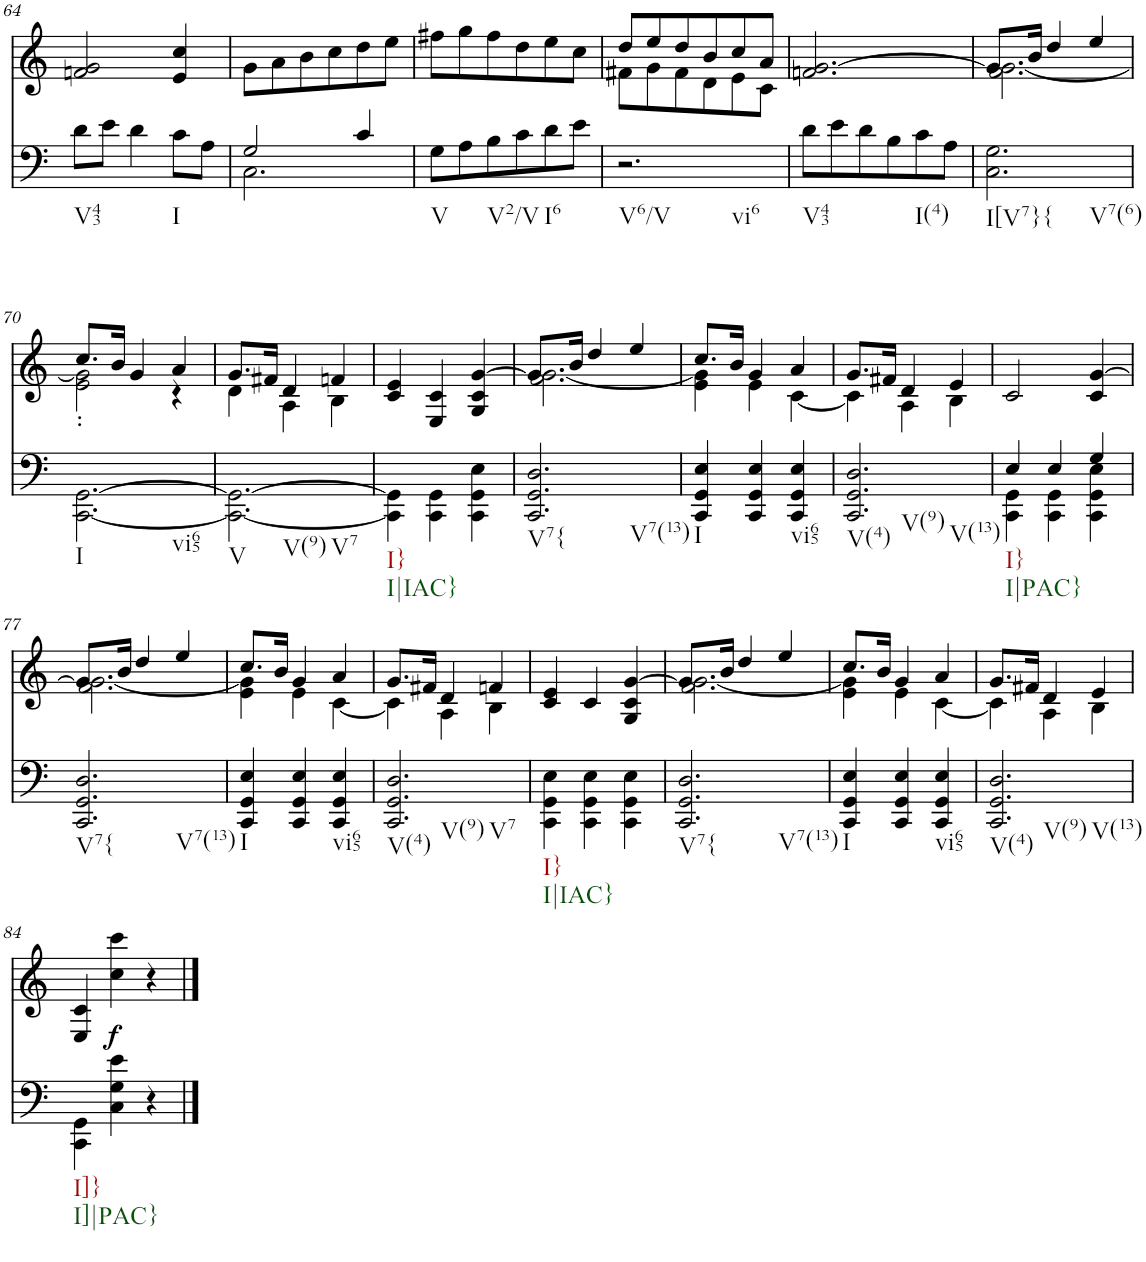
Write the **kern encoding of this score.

**kern	**kern	**dynam
*part2	*part1	*part1
*staff2	*staff1	*staff1
*I"piano	*I"piano	*
*I'Pno	*I'Pno	*
!!LO:PB:g=z
*clefF4	*clefG2	*
*k[]	*k[]	*
*M3/4	*M3/4	*
=64	=64	=64
!LO:TX:b:t=V43	!	!
8d\L	2fn/ 2g/	.
8e\J	.	.
4d\	.	.
!LO:TX:b:t=I	!	!
8c\L	4e/ 4cc/	.
8A\J	.	.
=65	=65	=65
*^	*	*
2G/	2.C\	8g\L	.
.	.	8a\	.
.	.	8b\	.
.	.	8cc\	.
4c/	.	8dd\	.
.	.	8ee\J	.
*v	*v	*	*
=66	=66	=66
!LO:TX:b:t=V	!	!
8G\L	8ff#X\L	.
8A\	8gg\	.
!LO:TX:b:t=V2/V	!	!
8B\	8ff#\	.
8c\	8dd\	.
!LO:TX:b:t=I6	!	!
8d\	8ee\	.
8e\J	8cc\J	.
=67	=67	=67
*	*^	*
!LO:TX:b:t=V6/V	!	!	!
!LO:TX:b:t=vi6	!	!	!
2.r	8dd/L	8f#X\L	.
.	8ee/	8g\	.
.	8dd/	8f#\	.
.	8b/	8d\	.
.	8cc/	8e\	.
.	8a/J	8c\J	.
=68	=68	=68	=68
!LO:TX:b:t=V43	!	!	!
*	*v	*v	*
8d\L	2.fn/ [2.g/	.
8e\	.	.
8d\	.	.
8B\	.	.
!LO:TX:b:t=I(4)	!	!
8c\	.	.
8A\J	.	.
=69	=69	=69
*	*^	*
!LO:TX:b:t=I[V7}{	!	!	!
!LO:TX:b:t=V7(6)	!	!	!
2.C\ 2.G\	8.g/L]	2.f\ [2.g\	.
.	16b/Jk	.	.
.	4dd/	.	.
.	4ee/	.	.
!!LO:LB:g=z	!!
=70	=70	=70	=70
!LO:TX:b:t=I	!	!	!
!LO:TX:b:t=vi65	!	!	!
[2.CC\ [2.GG\	8.cc/L	2e\' 2g\]'	.
.	16b/Jk	.	.
.	4g/	.	.
.	4a/	4r	.
=71	=71	=71	=71
!LO:TX:b:t=V	!	!	!
!LO:TX:b:t=V(9)	!	!	!
!LO:TX:b:t=V7	!	!	!
2.CC\_ 2.GG\_	8.g/L	4d\	.
.	16f#X/Jk	.	.
.	4d/	4A\	.
.	4fn/	4B\	.
=72	=72	=72	=72
!LO:TX:b:t=I}	!	!	!
!LO:TX:b:t=I|IAC}	!	!	!
*	*v	*v	*
4CC\] 4GG\]	4c/ 4e/	.
4CC\ 4GG\	4E/ 4c/	.
4CC\ 4GG\ 4E\	4G/ 4c/ [4g/	.
=73	=73	=73
*	*^	*
!LO:TX:b:t=V7{	!	!	!
!LO:TX:b:t=V7(13)	!	!	!
2.CC/ 2.GG/ 2.D/	8.g/L]	2.f\ [2.g\	.
.	16b/Jk	.	.
.	4dd/	.	.
.	4ee/	.	.
=74	=74	=74	=74
!LO:TX:b:t=I	!	!	!
4CC/ 4GG/ 4E/	8.cc/L	4e\ 4g\]	.
.	16b/Jk	.	.
4CC/ 4GG/ 4E/	4g/	4e\	.
!LO:TX:b:t=vi65	!	!	!
4CC/ 4GG/ 4E/	4a/	[4c\	.
=75	=75	=75	=75
!LO:TX:b:t=V(4)	!	!	!
!LO:TX:b:t=V(9)	!	!	!
!LO:TX:b:t=V(13)	!	!	!
2.CC/ 2.GG/ 2.D/	8.g/L	4c\]	.
.	16f#X/Jk	.	.
.	4d/	4A\	.
.	4e/	4B\	.
=76	=76	=76	=76
*^	*	*	*
!LO:TX:b:t=I}	!	!	!	!
!LO:TX:b:t=I|PAC}	!	!	!	!
*	*	*v	*v	*
4E/	4CC\ 4GG\	2c/	.
4E/	4CC\ 4GG\	.	.
4G/	4CC\ 4GG\ 4E\	4c/ [4g/	.
!!LO:LB:g=z
=77	=77	=77	=77
*	*	*^	*
!LO:TX:b:t=V7{	!	!	!	!
!LO:TX:b:t=V7(13)	!	!	!	!
*v	*v	*	*	*
2.CC/ 2.GG/ 2.D/	8.g/L]	2.f\ [2.g\	.
.	16b/Jk	.	.
.	4dd/	.	.
.	4ee/	.	.
=78	=78	=78	=78
!LO:TX:b:t=I	!	!	!
4CC/ 4GG/ 4E/	8.cc/L	4e\ 4g\]	.
.	16b/Jk	.	.
4CC/ 4GG/ 4E/	4g/	4e\	.
!LO:TX:b:t=vi65	!	!	!
4CC/ 4GG/ 4E/	4a/	[4c\	.
=79	=79	=79	=79
!LO:TX:b:t=V(4)	!	!	!
!LO:TX:b:t=V(9)	!	!	!
!LO:TX:b:t=V7	!	!	!
2.CC/ 2.GG/ 2.D/	8.g/L	4c\]	.
.	16f#X/Jk	.	.
.	4d/	4A\	.
.	4fn/	4B\	.
=80	=80	=80	=80
!LO:TX:b:t=I}	!	!	!
!LO:TX:b:t=I|IAC}	!	!	!
*	*v	*v	*
4CC\ 4GG\ 4E\	4c/ 4e/	.
4CC\ 4GG\ 4E\	4c/	.
4CC\ 4GG\ 4E\	4G/ 4c/ [4g/	.
=81	=81	=81
*	*^	*
!LO:TX:b:t=V7{	!	!	!
!LO:TX:b:t=V7(13)	!	!	!
2.CC/ 2.GG/ 2.D/	8.g/L]	2.f\ [2.g\	.
.	16b/Jk	.	.
.	4dd/	.	.
.	4ee/	.	.
=82	=82	=82	=82
!LO:TX:b:t=I	!	!	!
4CC/ 4GG/ 4E/	8.cc/L	4e\ 4g\]	.
.	16b/Jk	.	.
4CC/ 4GG/ 4E/	4g/	4e\	.
!LO:TX:b:t=vi65	!	!	!
4CC/ 4GG/ 4E/	4a/	[4c\	.
=83	=83	=83	=83
!LO:TX:b:t=V(4)	!	!	!
!LO:TX:b:t=V(9)	!	!	!
!LO:TX:b:t=V(13)	!	!	!
2.CC/ 2.GG/ 2.D/	8.g/L	4c\]	.
.	16f#X/Jk	.	.
.	4d/	4A\	.
.	4e/	4B\	.
!!LO:LB:g=z
=84	=84	=84	=84
!LO:TX:b:t=I]}	!	!	!
!LO:TX:b:t=I]|PAC}	!	!	!
*	*v	*v	*
4CC\ 4GG\	4E/ 4c/	.
!	!	!LO:DY:b
4C\ 4G\ 4e\	4cc\ 4ccc\	f
4r	4r	.
==	==	==
*-	*-	*-
